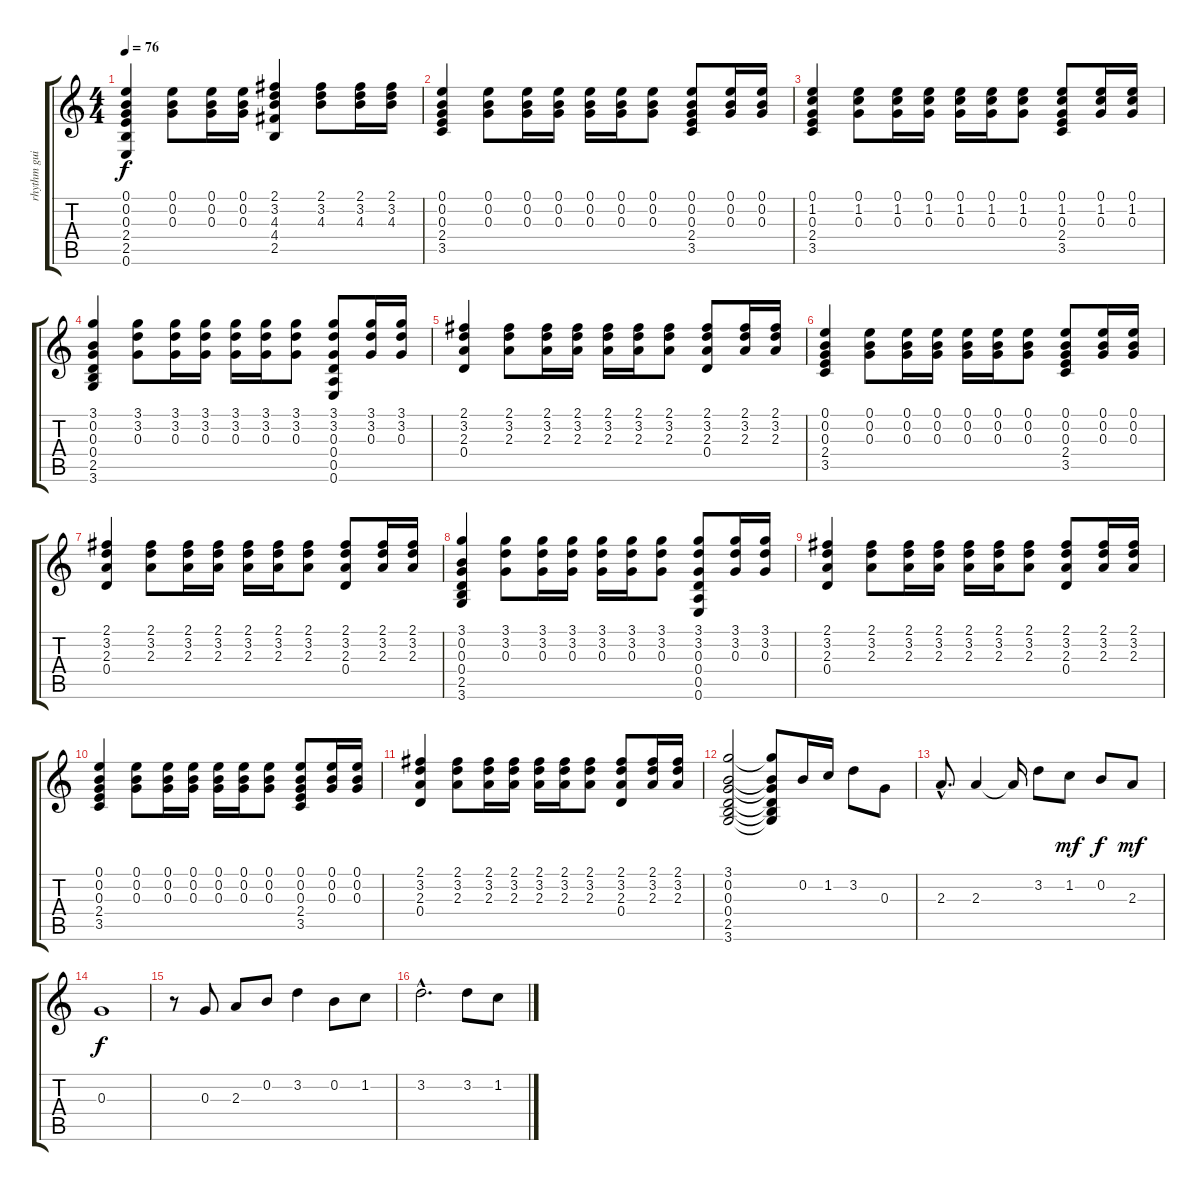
\track ("rhythm guitar" "rhythm gui") {instrument acousticguitarsteel}
\staff {score tabs}
\tuning (E4 B3 G3 D3 A2 E2) {hide}
\ts (4 4)
\tempo 76
\clef g2
\ks c
(0.1 0.2 0.3 2.4 2.5 0.6).4{dy f} (0.1 0.2 0.3).8 (0.1 0.2 0.3).16 (0.1 0.2 0.3).16 (2.1 3.2 4.3 4.4 2.5).4 (2.1 3.2 4.3).8 (2.1 3.2 4.3).16 (2.1 3.2 4.3).16 |
(0.1 0.2 0.3 2.4 3.5).4 (0.1 0.2 0.3).8 (0.1 0.2 0.3).16 (0.1 0.2 0.3).16 (0.1 0.2 0.3).16 (0.1 0.2 0.3).16 (0.1 0.2 0.3).8 (0.1 0.2 0.3 2.4 3.5).8 (0.1 0.2 0.3).16 (0.1 0.2 0.3).16 |
(0.1 1.2 0.3 2.4 3.5).4 (0.1 1.2 0.3).8 (0.1 1.2 0.3).16 (0.1 1.2 0.3).16 (0.1 1.2 0.3).16 (0.1 1.2 0.3).16 (0.1 1.2 0.3).8 (0.1 1.2 0.3 2.4 3.5).8 (0.1 1.2 0.3).16 (0.1 1.2 0.3).16 |
(3.1 0.2 0.3 0.4 2.5 3.6).4 (3.1 3.2 0.3).8 (3.1 3.2 0.3).16 (3.1 3.2 0.3).16 (3.1 3.2 0.3).16 (3.1 3.2 0.3).16 (3.1 3.2 0.3).8 (3.1 3.2 0.3 0.4 0.5 0.6).8 (3.1 3.2 0.3).16 (3.1 3.2 0.3).16 |
(2.1 3.2 2.3 0.4).4 (2.1 3.2 2.3).8 (2.1 3.2 2.3).16 (2.1 3.2 2.3).16 (2.1 3.2 2.3).16 (2.1 3.2 2.3).16 (2.1 3.2 2.3).8 (2.1 3.2 2.3 0.4).8 (2.1 3.2 2.3).16 (2.1 3.2 2.3).16 |
(0.1 0.2 0.3 2.4 3.5).4 (0.1 0.2 0.3).8 (0.1 0.2 0.3).16 (0.1 0.2 0.3).16 (0.1 0.2 0.3).16 (0.1 0.2 0.3).16 (0.1 0.2 0.3).8 (0.1 0.2 0.3 2.4 3.5).8 (0.1 0.2 0.3).16 (0.1 0.2 0.3).16 |
(2.1 3.2 2.3 0.4).4 (2.1 3.2 2.3).8 (2.1 3.2 2.3).16 (2.1 3.2 2.3).16 (2.1 3.2 2.3).16 (2.1 3.2 2.3).16 (2.1 3.2 2.3).8 (2.1 3.2 2.3 0.4).8 (2.1 3.2 2.3).16 (2.1 3.2 2.3).16 |
(3.1 0.2 0.3 0.4 2.5 3.6).4 (3.1 3.2 0.3).8 (3.1 3.2 0.3).16 (3.1 3.2 0.3).16 (3.1 3.2 0.3).16 (3.1 3.2 0.3).16 (3.1 3.2 0.3).8 (3.1 3.2 0.3 0.4 0.5 0.6).8 (3.1 3.2 0.3).16 (3.1 3.2 0.3).16 |
(2.1 3.2 2.3 0.4).4 (2.1 3.2 2.3).8 (2.1 3.2 2.3).16 (2.1 3.2 2.3).16 (2.1 3.2 2.3).16 (2.1 3.2 2.3).16 (2.1 3.2 2.3).8 (2.1 3.2 2.3 0.4).8 (2.1 3.2 2.3).16 (2.1 3.2 2.3).16 |
(0.1 0.2 0.3 2.4 3.5).4 (0.1 0.2 0.3).8 (0.1 0.2 0.3).16 (0.1 0.2 0.3).16 (0.1 0.2 0.3).16 (0.1 0.2 0.3).16 (0.1 0.2 0.3).8 (0.1 0.2 0.3 2.4 3.5).8 (0.1 0.2 0.3).16 (0.1 0.2 0.3).16 |
(2.1 3.2 2.3 0.4).4 (2.1 3.2 2.3).8 (2.1 3.2 2.3).16 (2.1 3.2 2.3).16 (2.1 3.2 2.3).16 (2.1 3.2 2.3).16 (2.1 3.2 2.3).8 (2.1 3.2 2.3 0.4).8 (2.1 3.2 2.3).16 (2.1 3.2 2.3).16 |
(3.1 0.2 0.3 0.4 2.5 3.6).2 (3.1{t} 0.2{t} 0.3{t} 0.4{t} 2.5{t} 3.6{t}).8 0.2.16 1.2.16 3.2.8 0.3.8 |
2.3{hac}.8{d} 2.3.4 2.3{t}.16 3.2.8 1.2.8{dy mf} 0.2.8{dy f} 2.3.8{dy mf} |
0.3.1{dy f} |
r.8 0.3.8 2.3.8 0.2.8 3.2.4 0.2.8 1.2.8 |
3.2{hac}.2{d} 3.2.8 1.2.8
